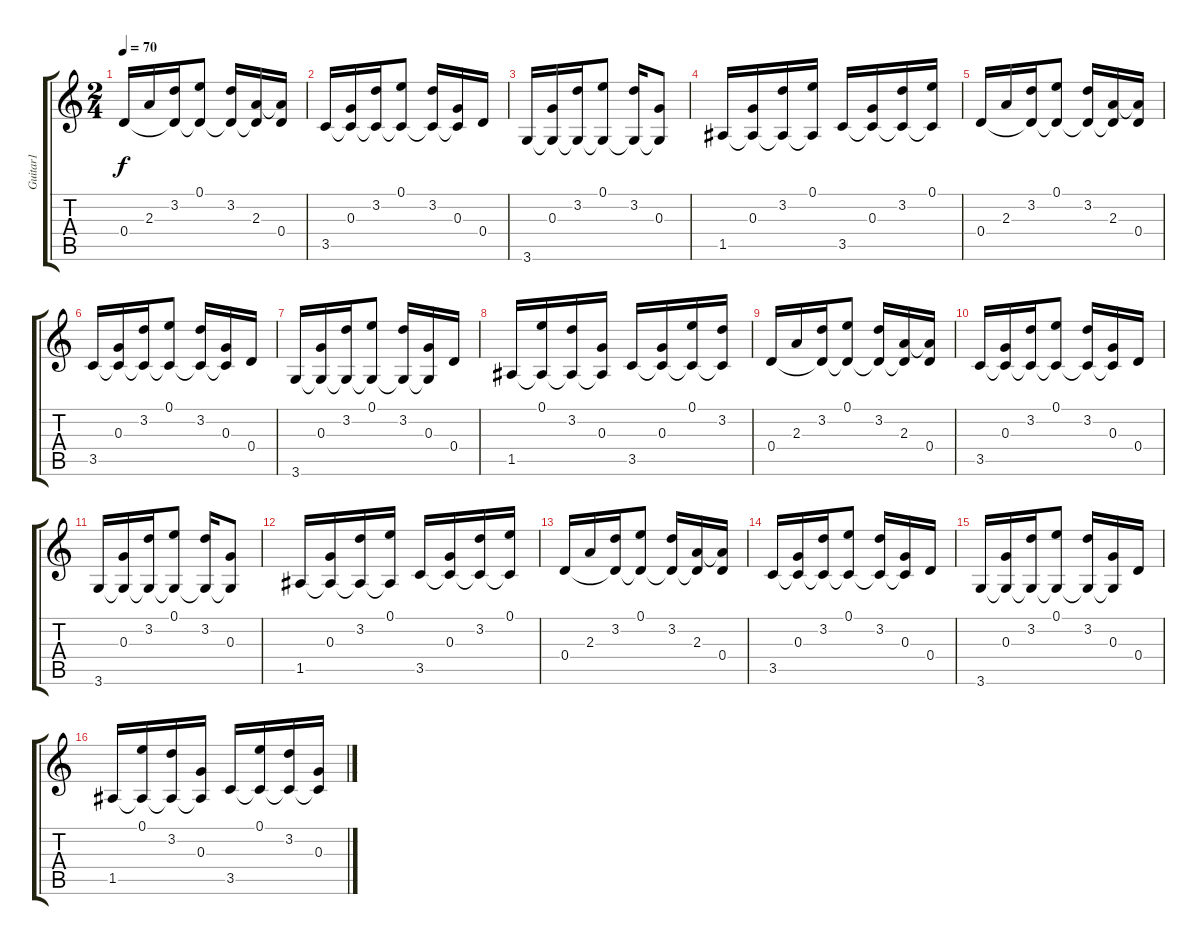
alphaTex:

\track ("Guitar1" "Guitar1") {instrument electricguitarclean}
\staff {score tabs}
\tuning (E4 B3 G3 D3 A2 E2) {hide}
\ts (2 4)
\tempo 70
\clef g2
\ks c
0.4.16{dy f} 2.3.16 (3.2 0.4{t}).16 (0.1 0.4{t}).8 (3.2 0.4{t}).16 (2.3 0.4{t}).16 (2.3{t} 0.4).16 |
3.5.16 (0.3 3.5{t}).16 (3.2 3.5{t}).16 (0.1 3.5{t}).8 (3.2 3.5{t}).16 (0.3 3.5{t}).16 0.4.16 |
3.6.16 (0.3 3.6{t}).16 (3.2 3.6{t}).16 (0.1 3.6{t}).8 (3.2 3.6{t}).16 (0.3 3.6{t}).8 |
1.5.16 (0.3 1.5{t}).16 (3.2 1.5{t}).16 (0.1 1.5{t}).16 3.5.16 (0.3 3.5{t}).16 (3.2 3.5{t}).16 (0.1 3.5{t}).16 |
0.4.16 2.3.16 (3.2 0.4{t}).16 (0.1 0.4{t}).8 (3.2 0.4{t}).16 (2.3 0.4{t}).16 (2.3{t} 0.4).16 |
3.5.16 (0.3 3.5{t}).16 (3.2 3.5{t}).16 (0.1 3.5{t}).8 (3.2 3.5{t}).16 (0.3 3.5{t}).16 0.4.16 |
3.6.16 (0.3 3.6{t}).16 (3.2 3.6{t}).16 (0.1 3.6{t}).8 (3.2 3.6{t}).16 (0.3 3.6{t}).16 0.4.16 |
1.5.16 (0.1 1.5{t}).16 (3.2 1.5{t}).16 (0.3 1.5{t}).16 3.5.16 (0.3 3.5{t}).16 (0.1 3.5{t}).16 (3.2 3.5{t}).16 |
0.4.16 2.3.16 (3.2 0.4{t}).16 (0.1 0.4{t}).8 (3.2 0.4{t}).16 (2.3 0.4{t}).16 (2.3{t} 0.4).16 |
3.5.16 (0.3 3.5{t}).16 (3.2 3.5{t}).16 (0.1 3.5{t}).8 (3.2 3.5{t}).16 (0.3 3.5{t}).16 0.4.16 |
3.6.16 (0.3 3.6{t}).16 (3.2 3.6{t}).16 (0.1 3.6{t}).8 (3.2 3.6{t}).16 (0.3 3.6{t}).8 |
1.5.16 (0.3 1.5{t}).16 (3.2 1.5{t}).16 (0.1 1.5{t}).16 3.5.16 (0.3 3.5{t}).16 (3.2 3.5{t}).16 (0.1 3.5{t}).16 |
0.4.16 2.3.16 (3.2 0.4{t}).16 (0.1 0.4{t}).8 (3.2 0.4{t}).16 (2.3 0.4{t}).16 (2.3{t} 0.4).16 |
3.5.16 (0.3 3.5{t}).16 (3.2 3.5{t}).16 (0.1 3.5{t}).8 (3.2 3.5{t}).16 (0.3 3.5{t}).16 0.4.16 |
3.6.16 (0.3 3.6{t}).16 (3.2 3.6{t}).16 (0.1 3.6{t}).8 (3.2 3.6{t}).16 (0.3 3.6{t}).16 0.4.16 |
1.5.16 (0.1 1.5{t}).16 (3.2 1.5{t}).16 (0.3 1.5{t}).16 3.5.16 (0.1 3.5{t}).16 (3.2 3.5{t}).16 (0.3 3.5{t}).16
